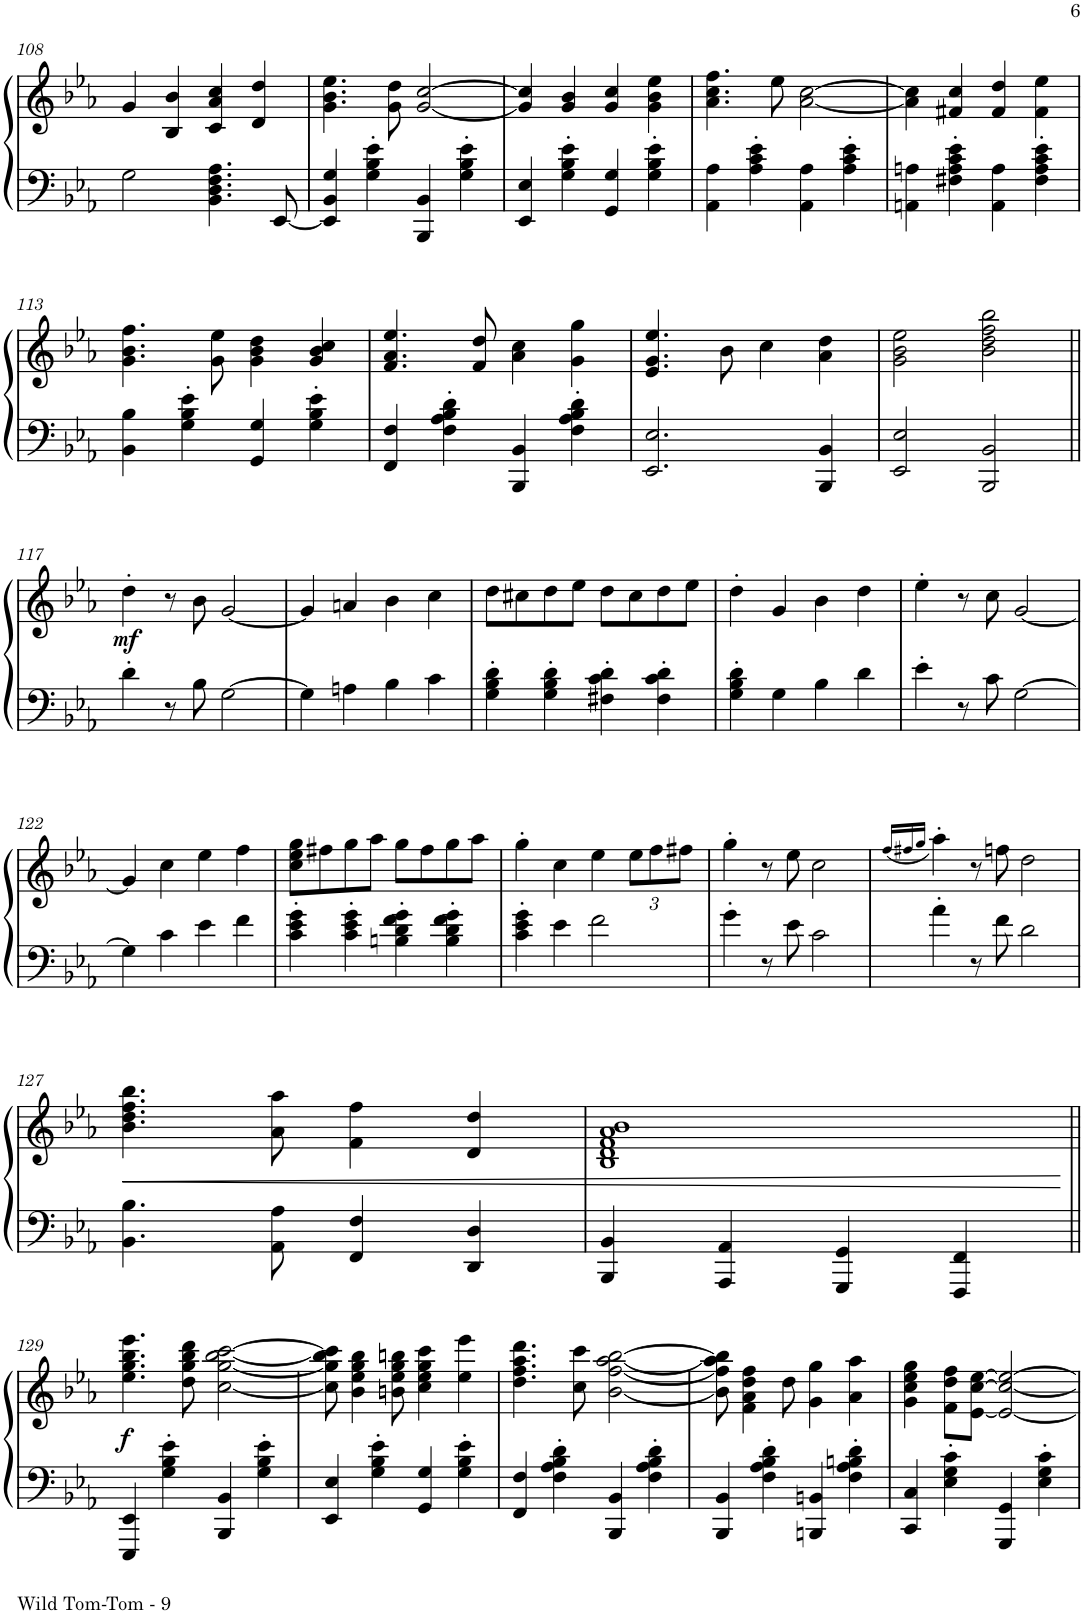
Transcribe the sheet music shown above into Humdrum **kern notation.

**kern	**kern	**dynam
*part1	*part1	*part1
*staff2	*staff1	*staff1/2
*I"Piano	*	*
*I'Pno.	*	*
!!LO:PB:g=z
*clefF4	*clefG2	*
*k[b-e-a-]	*k[b-e-a-]	*
*M4/4	*M4/4	*
*met(c)	*met(c)	*
=108	=108	=108
2G\	4g/	.
.	4B-/ 4b-/	.
4.BB-\ 4.D\ 4.F\ 4.A-\	4c/ 4a-/ 4cc/	.
.	4d/ 4dd/	.
[8EE-/	.	.
=109	=109	=109
4EE-/] 4BB-/ 4G/	4.g\ 4.b-\ 4.ee-\	.
4G\' 4B-\' 4e-\'	.	.
.	8g\ 8dd\	.
4BBB-/ 4BB-/	[2g/ [2cc/	.
4G\' 4B-\' 4e-\'	.	.
=110	=110	=110
4EE-/ 4E-/	4g/] 4cc/]	.
4G\' 4B-\' 4e-\'	4g/ 4b-/	.
4GG/ 4G/	4g/ 4cc/	.
4G\' 4B-\' 4e-\'	4g\ 4b-\ 4ee-\	.
=111	=111	=111
4AA-\ 4A-\	4.a-\ 4.cc\ 4.ff\	.
4A-\' 4c\' 4e-\'	.	.
.	8ee-\	.
4AA-\ 4A-\	[2a-\ [2cc\	.
4A-\' 4c\' 4e-\'	.	.
=112	=112	=112
4AAn\ 4An\	4a-\] 4cc\]	.
4F#X\' 4A\' 4c\' 4e-\'	4f#X/ 4cc/	.
4AA\ 4A\	4f#/ 4dd/	.
4F#\' 4A\' 4c\' 4e-\'	4f#\ 4ee-\	.
!!LO:LB:g=z
=113	=113	=113
4BB-\ 4B-\	4.g\ 4.b-\ 4.ff\	.
4G\' 4B-\' 4e-\'	.	.
.	8g\ 8ee-\	.
4GG/ 4G/	4g\ 4b-\ 4dd\	.
4G\' 4B-\' 4e-\'	4g/ 4b-/ 4cc/	.
=114	=114	=114
4FF/ 4F/	4.f/ 4.a-/ 4.ee-/	.
4F\' 4A-\' 4B-\' 4d\'	.	.
.	8f/ 8dd/	.
4BBB-/ 4BB-/	4a-\ 4cc\	.
4F\' 4A-\' 4B-\' 4d\'	4g\ 4gg\	.
=115	=115	=115
2.EE-/ 2.E-/	4.e-/ 4.g/ 4.ee-/	.
.	8b-\	.
.	4cc\	.
4BBB-/ 4BB-/	4a-\ 4dd\	.
=116	=116	=116
2EE-/ 2E-/	2g\ 2b-\ 2ee-\	.
2BBB-/ 2BB-/	2b-\ 2dd\ 2ff\ 2bb-\	.
!!LO:LB:g=z
=117||	=117||	=117||
!	!	!LO:DY:b
4d'\	4dd'\	mf
8r	8r	.
8B-\	8b-\	.
[2G\	[2g/	.
=118	=118	=118
4G\]	4g/]	.
4An\	4an/	.
4B-\	4b-\	.
4c\	4cc\	.
=119	=119	=119
4G\' 4B-\' 4d\'	8dd\L	.
.	8cc#X\	.
4G\' 4B-\' 4d\'	8dd\	.
.	8ee-\J	.
4F#X\' 4c\' 4d\'	8dd\L	.
.	8cc#\	.
4F#\' 4c\' 4d\'	8dd\	.
.	8ee-\J	.
=120	=120	=120
4G\' 4B-\' 4d\'	4dd'\	.
4G\	4g/	.
4B-\	4b-\	.
4d\	4dd\	.
=121	=121	=121
4e-'\	4ee-'\	.
8r	8r	.
8c\	8cc\	.
[2G\	[2g/	.
!!LO:LB:g=z
=122	=122	=122
4G\]	4g/]	.
4c\	4cc\	.
4e-\	4ee-\	.
4f\	4ff\	.
=123	=123	=123
4c\' 4e-\' 4g\'	8cc\ 8ee-\ 8gg\L	.
.	8ff#X\	.
4c\' 4e-\' 4g\'	8gg\	.
.	8aa-\J	.
4Bn\' 4d\' 4f\' 4g\'	8gg\L	.
.	8ff#\	.
4B\' 4d\' 4f\' 4g\'	8gg\	.
.	8aa-\J	.
=124	=124	=124
4c\' 4e-\' 4g\'	4gg'\	.
4e-\	4cc\	.
2f\	4ee-\	.
*	*Xbrackettup	*
.	12ee-\L	.
.	12ff\	.
.	12ff#X\J	.
=125	=125	=125
4g'\	4gg'\	.
8r	8r	.
8e-\	8ee-\	.
2c\	2cc\	.
=126	=126	=126
.	(16qff/LL	.
.	16qff#X/	.
.	16qgg/JJ	.
4a-'\	4aa-'\)	.
8r	8r	.
8f\	8ffn\	.
2d\	2dd\	.
!!LO:LB:g=z
=127	=127	=127
!	!	!LO:HP:b
4.BB-\ 4.B-\	4.b-\ 4.dd\ 4.ff\ 4.bb-\	<
8AA-\ 8A-\	8a-\ 8aa-\	.
4FF/ 4F/	4f\ 4ff\	.
4DD/ 4D/	4d/ 4dd/	.
=128	=128	=128
4BBB-/ 4BB-/	1B- 1d 1f 1a- 1b-	.
4AAA-/ 4AA-/	.	.
4GGG/ 4GG/	.	.
4FFF/ 4FF/	.	.
.	.	[
!!LO:LB:g=z
=129||	=129||	=129||
!	!	!LO:DY:b
4EEE-/ 4EE-/	4.ee-\ 4.gg\ 4.bb-\ 4.eee-\	f
4G\' 4B-\' 4e-\'	.	.
.	8dd\ 8gg\ 8bb-\ 8ddd\	.
4BBB-/ 4BB-/	[2cc\ [2gg\ [2bb-\ [2ccc\	.
4G\' 4B-\' 4e-\'	.	.
=130	=130	=130
4EE-/ 4E-/	8cc\] 8gg\] 8bb-\] 8ccc\]	.
.	4b-\ 4ee-\ 4gg\ 4bb-\	.
4G\' 4B-\' 4e-\'	.	.
.	8bn\ 8ee-\ 8gg\ 8bbn\	.
4GG/ 4G/	4cc\ 4ee-\ 4gg\ 4ccc\	.
4G\' 4B-\' 4e-\'	4ee-\ 4eee-\	.
=131	=131	=131
4FF/ 4F/	4.dd\ 4.ff\ 4.aa-\ 4.ddd\	.
4F\' 4A-\' 4B-\' 4d\'	.	.
.	8cc\ 8ccc\	.
4BBB-/ 4BB-/	[2b-\ [2ff\ [2aa-\ [2bb-\	.
4F\' 4A-\' 4B-\' 4d\'	.	.
=132	=132	=132
4BBB-/ 4BB-/	8b-\] 8ff\] 8aa-\] 8bb-\]	.
.	4f\ 4a-\ 4dd\ 4ff\	.
4F\' 4A-\' 4B-\' 4d\'	.	.
.	8dd\	.
4BBBn/ 4BBn/	4g\ 4gg\	.
4F\' 4A-\' 4Bn\' 4d\'	4a-\ 4aa-\	.
=133	=133	=133
4CC/ 4C/	4g\ 4cc\ 4ee-\ 4gg\	.
4E-\' 4G\' 4c\'	8f\ 8dd\ 8ff\L	.
.	[8e-\ [8cc\ [8ee-\J	.
4GGG/ 4GG/	2e-/_ 2cc/_ 2ee-/_	.
4E-\' 4G\' 4c\'	.	.
=	=	=
*-	*-	*-
